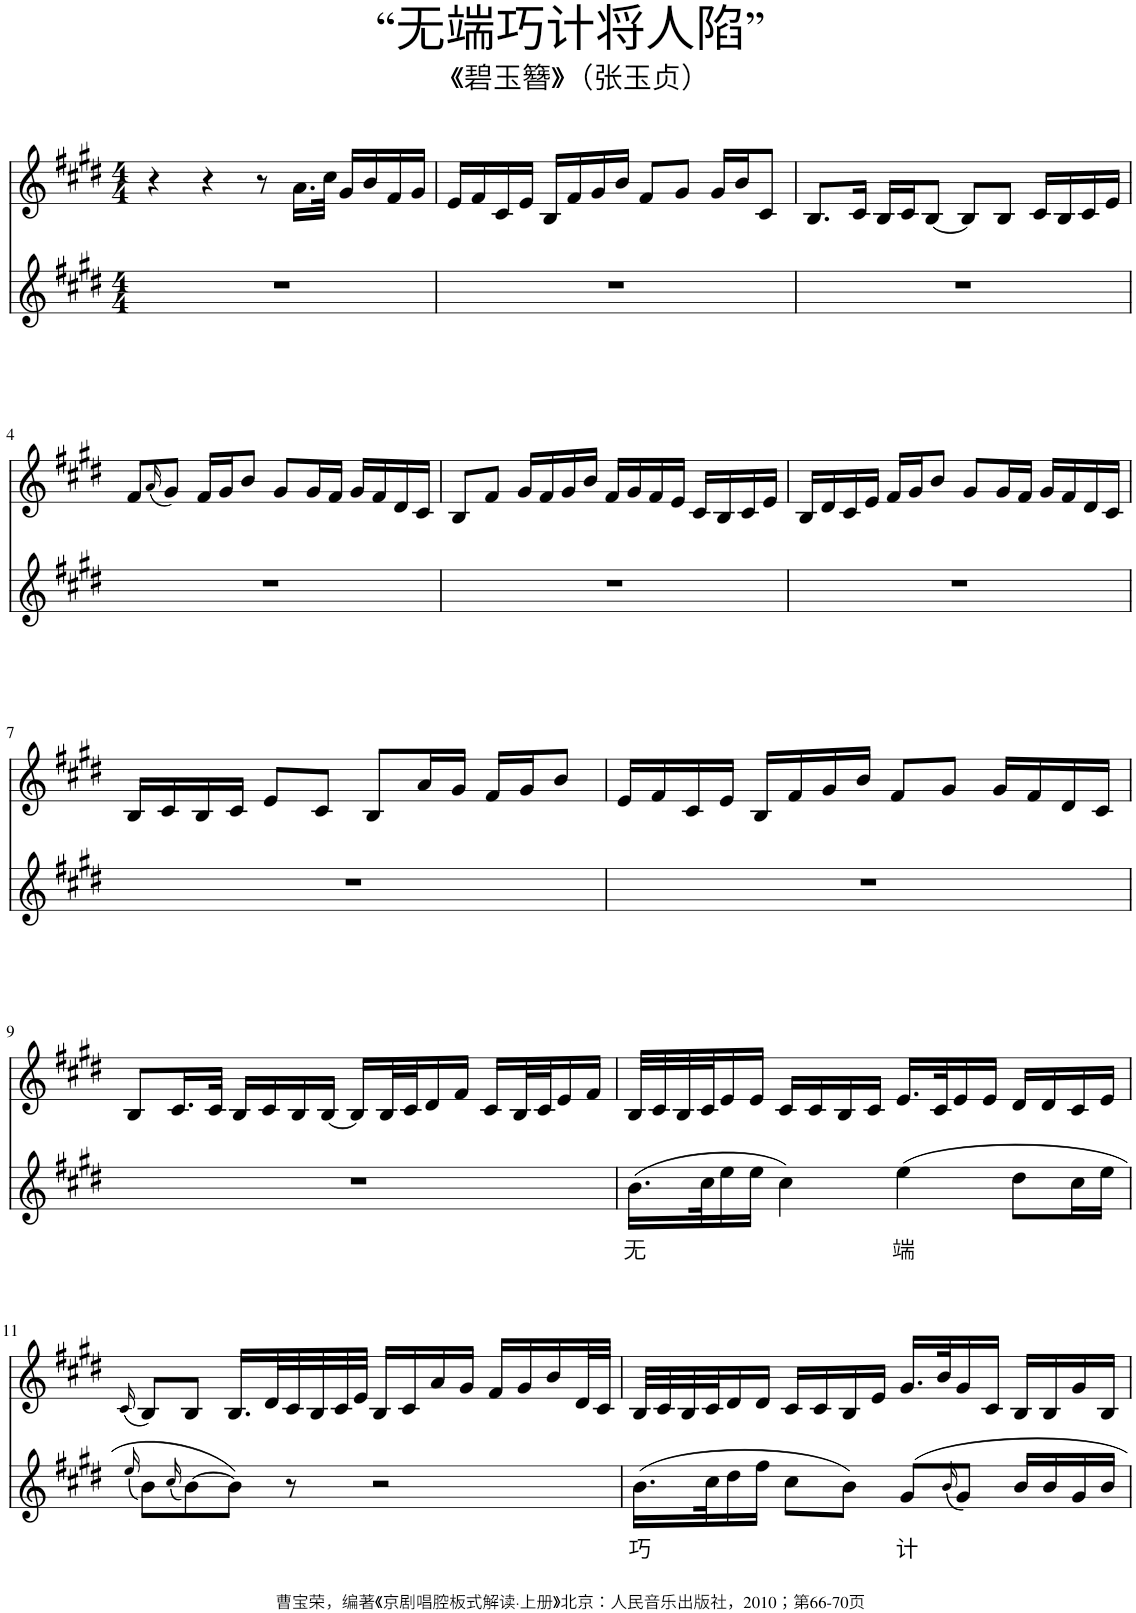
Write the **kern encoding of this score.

**kern	**text	**kern
*part2	*part2	*part1
*staff2	*staff2	*staff1
*I"Piano	*	*I"Piano
*I'Pno	*	*I'Pno
*clefG2	*	*clefG2
*k[f#c#g#d#]	*	*k[f#c#g#d#]
*M4/4	*	*M4/4
=1	=1	=1
1r	.	4r
.	.	4r
.	.	8r
.	.	16.a\LL
.	.	32cc#\JJk
.	.	16g#/LL
.	.	16b/
.	.	16f#/
.	.	16g#/JJ
=2	=2	=2
1r	.	16e/LL
.	.	16f#/
.	.	16c#/
.	.	16e/JJ
.	.	16B/LL
.	.	16f#/
.	.	16g#/
.	.	16b/JJ
.	.	8f#/L
.	.	8g#/J
.	.	16g#/LL
.	.	16b/J
.	.	8c#/J
=3	=3	=3
1r	.	8.B/L
.	.	16c#/Jk
.	.	16B/LL
.	.	16c#/J
.	.	[8B/J
.	.	8B/L]
.	.	8B/J
.	.	16c#/LL
.	.	16B/
.	.	16c#/
.	.	16e/JJ
!!LO:LB:g=z
=4	=4	=4
1r	.	8f#/L
.	.	(16qa/
.	.	8g#/J)
.	.	16f#/LL
.	.	16g#/J
.	.	8b/J
.	.	8g#/L
.	.	16g#/L
.	.	16f#/JJ
.	.	16g#/LL
.	.	16f#/
.	.	16d#/
.	.	16c#/JJ
=5	=5	=5
1r	.	8B/L
.	.	8f#/J
.	.	16g#/LL
.	.	16f#/
.	.	16g#/
.	.	16b/JJ
.	.	16f#/LL
.	.	16g#/
.	.	16f#/
.	.	16e/JJ
.	.	16c#/LL
.	.	16B/
.	.	16c#/
.	.	16e/JJ
=6	=6	=6
1r	.	16B/LL
.	.	16d#/
.	.	16c#/
.	.	16e/JJ
.	.	16f#/LL
.	.	16g#/J
.	.	8b/J
.	.	8g#/L
.	.	16g#/L
.	.	16f#/JJ
.	.	16g#/LL
.	.	16f#/
.	.	16d#/
.	.	16c#/JJ
!!LO:LB:g=z
=7	=7	=7
1r	.	16B/LL
.	.	16c#/
.	.	16B/
.	.	16c#/JJ
.	.	8e/L
.	.	8c#/J
.	.	8B/L
.	.	16a/L
.	.	16g#/JJ
.	.	16f#/LL
.	.	16g#/J
.	.	8b/J
=8	=8	=8
1r	.	16e/LL
.	.	16f#/
.	.	16c#/
.	.	16e/JJ
.	.	16B/LL
.	.	16f#/
.	.	16g#/
.	.	16b/JJ
.	.	8f#/L
.	.	8g#/J
.	.	16g#/LL
.	.	16f#/
.	.	16d#/
.	.	16c#/JJ
!!LO:LB:g=z
=9	=9	=9
1r	.	8B/L
.	.	16.c#/L
.	.	32c#/JJk
.	.	16B/LL
.	.	16c#/
.	.	16B/
.	.	[16B/JJ
.	.	16B/LL]
.	.	32B/L
.	.	32c#/J
.	.	16d#/
.	.	16f#/JJ
.	.	16c#/LL
.	.	32B/L
.	.	32c#/J
.	.	16e/
.	.	16f#/JJ
=10	=10	=10
!	!LO:LY:b	!
(16.b\LL	无	32B/LLL
.	.	32c#/
.	.	32B/
32cc#\K	.	32c#/J
16ee\	.	16e/
16ee\JJ	.	16e/JJ
4cc#\)	.	16c#/LL
.	.	16c#/
.	.	16B/
.	.	16c#/JJ
!	!LO:LY:b	!
(4ee\	端	16.e/LL
.	.	32c#/K
.	.	16e/
.	.	16e/JJ
8dd#\L	.	16d#/LL
.	.	16d#/
16cc#\L	.	16c#/
16ee\JJ	.	16e/JJ
!!LO:LB:g=z
=11	=11	=11
(16qee/	.	(16qc#/
8b\L)	.	8B/L)
(16qcc#/	.	.
[8b\)	.	8B/J
8b\J])	.	16.B/LL
.	.	32d#/L
8r	.	32c#/
.	.	32B/
.	.	32c#/
.	.	32e/JJJ
2r	.	16B/LL
.	.	16c#/
.	.	16a/
.	.	16g#/JJ
.	.	16f#/LL
.	.	16g#/
.	.	16b/
.	.	32d#/L
.	.	32c#/JJJ
=12	=12	=12
!	!LO:LY:b	!
(16.b\LL	巧	32B/LLL
.	.	32c#/
.	.	32B/
32cc#\K	.	32c#/J
16dd#\	.	16d#/
16ff#\JJ	.	16d#/JJ
8cc#\L	.	16c#/LL
.	.	16c#/
8b\J)	.	16B/
.	.	16e/JJ
!	!LO:LY:b	!
8g#/L	计	16.g#/LL
.	.	32b/K
(16qb/	.	.
8g#/J)	.	16g#/
.	.	16c#/JJ
16b/LL	.	16B/LL
16b/	.	16B/
16g#/	.	16g#/
16b/JJ	.	16B/JJ
=	=	=
*-	*-	*-
